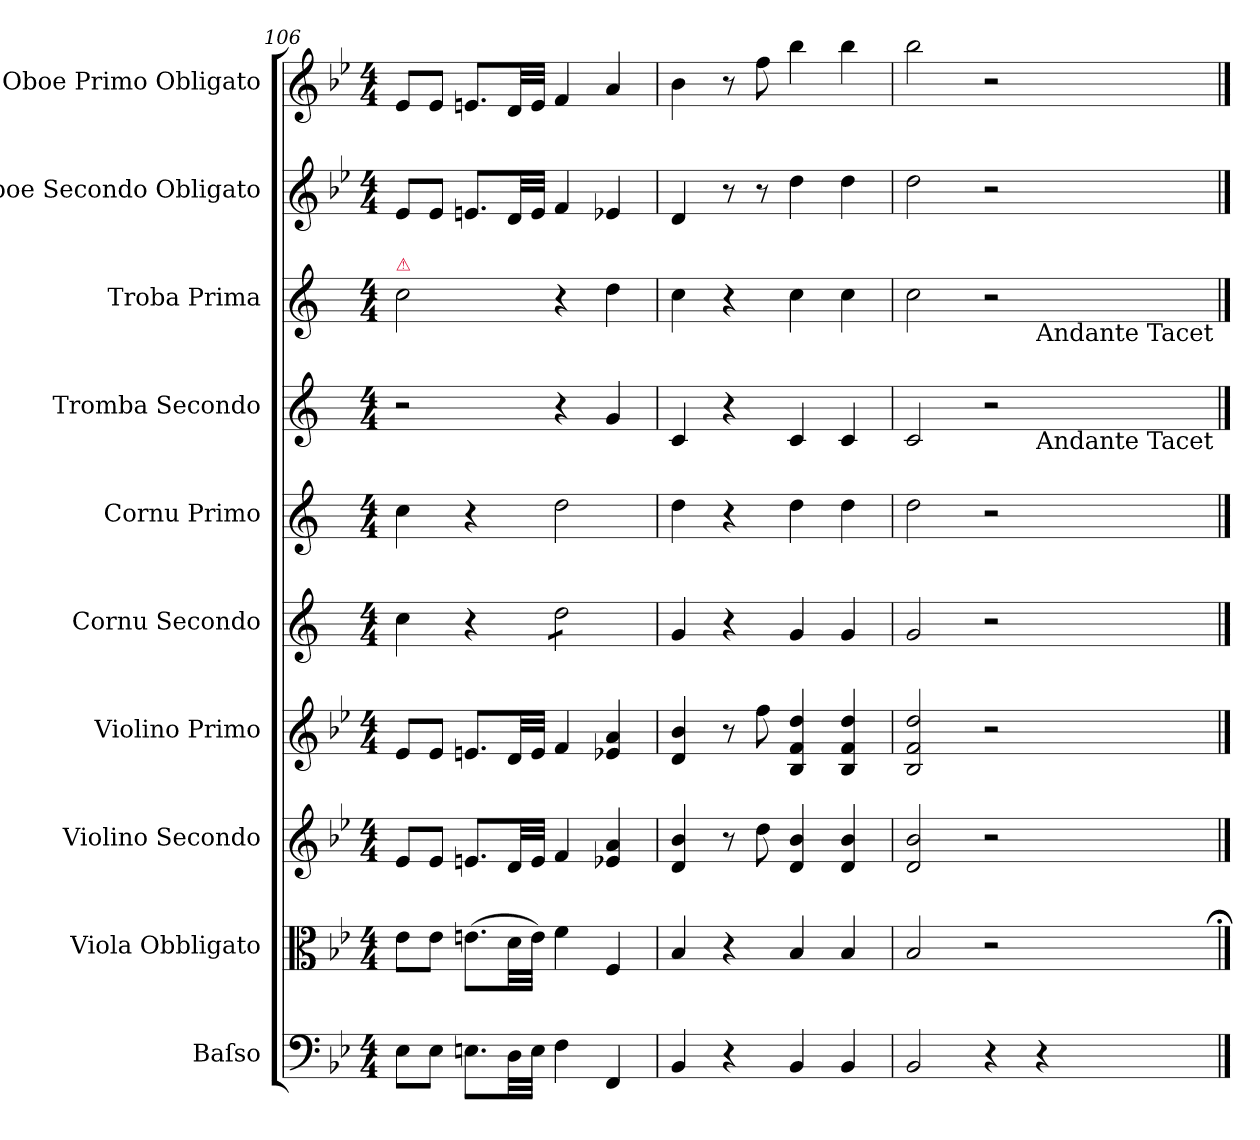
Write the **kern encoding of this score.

**kern	**kern	**kern	**kern	**kern	**kern	**kern	**kern	**kern	**kern
*part10	*part9	*part8	*part7	*part6	*part5	*part4	*part3	*part2	*part1
*staff10	*staff9	*staff8	*staff7	*staff6	*staff5	*staff4	*staff3	*staff2	*staff1
*I"Baſso	*I"Viola Obbligato	*I"Violino Secondo	*I"Violino Primo	*I"Cornu Secondo	*I"Cornu Primo	*I"Tromba Secondo	*I"Troba Prima	*I"Oboe Secondo Obligato	*I"Oboe Primo Obligato
*I'B.	*I'V-la	*	*I'V-no I	*	*I'C. I	*	*I'Tr-ba I	*	*I'Ob. I
*clefF4	*clefC3	*clefG2	*clefG2	*clefG2	*clefG2	*clefG2	*clefG2	*clefG2	*clefG2
*	*	*	*	*ITrd5c9	*ITrd5c9	*ITrd1c2	*ITrd1c2	*	*
*k[b-e-]	*k[b-e-]	*k[b-e-]	*k[b-e-]	*k[b-e-a-]	*k[b-e-a-]	*k[b-e-]	*k[b-e-]	*k[b-e-]	*k[b-e-]
*M4/4	*M4/4	*M4/4	*M4/4	*M4/4	*M4/4	*M4/4	*M4/4	*M4/4	*M4/4
=106	=106	=106	=106	=106	=106	=106	=106	=106	=106
!	!	!	!	!	!	!	!LO:TX:a:color=crimson:t=⚠	!	!
8E-\L	8e-\L	8e-/L	8e-/L	4e-\	4e-\	2r	2b-\	8e-/L	8e-/L
8E-\J	8e-\J	8e-/J	8e-/J	.	.	.	.	8e-/J	8e-/J
8.En\L	(8.en\L	8.en/L	8.en/L	4r	4r	.	.	8.en/L	8.en/L
32D\LL	32d\LL	32d/LL	32d/LL	.	.	.	.	32d/LL	32d/LL
32E\JJJ	32e\JJJ)	32e/JJJ	32e/JJJ	.	.	.	.	32e/JJJ	32e/JJJ
*	*	*	*	*tremolo	*	*	*	*	*
4F\	4f\	4f/	4f/	8f\L	2f\	4r	4r	4f/	4f/
.	.	.	.	8f\	.	.	.	.	.
4FF/	4F/	4e-X/ 4a/	4e-X/ 4a/	8f\	.	4f/	4cc\	4e-X/	4a/
.	.	.	.	8f\J	.	.	.	.	.
*	*	*	*	*Xtremolo	*	*	*	*	*
=107	=107	=107	=107	=107	=107	=107	=107	=107	=107
4BB-/	4B-/	4d/ 4b-/	4d/ 4b-/	4B-/	4f\	4B-/	4b-\	4d/	4b-\
4r	4r	8r	8r	4r	4r	4r	4r	8r	8r
.	.	8dd\	8ff\	.	.	.	.	8r	8ff\
4BB-/	4B-/	4d/ 4b-/	4B-/ 4f/ 4dd/	4B-/	4f\	4B-/	4b-\	4dd\	4bb-\
4BB-/	4B-/	4d/ 4b-/	4B-/ 4f/ 4dd/	4B-/	4f\	4B-/	4b-\	4dd\	4bb-\
=108	=108	=108	=108	=108	=108	=108	=108	=108	=108
*	*	*	*	*	*	*^	*^	*	*
2BB-/	2B-/	2d/ 2b-/	2B-/ 2f/ 2dd/	2B-/	2f\	2B-/	2.ryy	2b-\	2.ryy	2dd\	2bb-\
4r	2r	2r	2r	2r	2r	2r	.	2r	.	2r	2r
!	!	!	!	!	!	!	!	!	!LO:TX:b:t=Andante Tacet	!	!
!	!	!	!	!	!	!	!LO:TX:b:t=Andante Tacet	!	!	!	!
4r	.	.	.	.	.	.	4ryy	.	4ryy	.	.
*	*	*	*	*	*	*v	*v	*	*	*	*
*	*	*	*	*	*	*	*v	*v	*	*
==	==;	==	==	==	==	==	==	==	==
*-	*-	*-	*-	*-	*-	*-	*-	*-	*-
